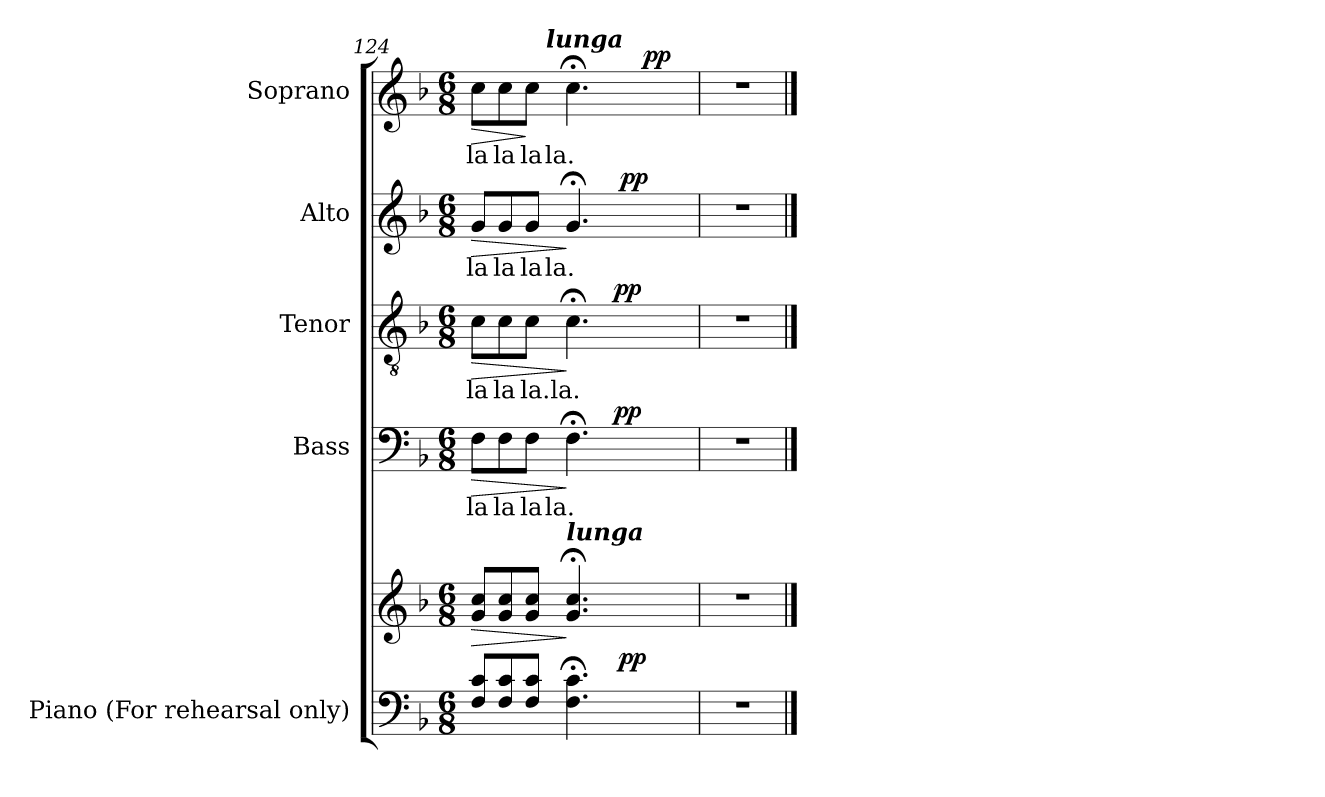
**kern	**text	**kern	**dynam	**kern	**text	**dynam	**kern	**text	**dynam	**kern	**text	**dynam	**kern	**text	**dynam
*part5	*part5	*part5	*part5	*part4	*part4	*part4	*part3	*part3	*part3	*part2	*part2	*part2	*part1	*part1	*part1
*staff6	*staff6	*staff5	*staff5/6	*staff4	*staff4	*staff4	*staff3	*staff3	*staff3	*staff2	*staff2	*staff2	*staff1	*staff1	*staff1
*I"Piano (For rehearsal only)	*	*	*	*I"Bass	*	*	*I"Tenor	*	*	*I"Alto	*	*	*I"Soprano	*	*
*I'Pno.	*	*	*	*I'B.	*	*	*I'T.	*	*	*I'A.	*	*	*I'S.	*	*
*clefF4	*	*clefG2	*	*clefF4	*	*	*clefGv2	*	*	*clefG2	*	*	*clefG2	*	*
*	*	*	*	*	*	*	*ITrd7c12	*	*	*	*	*	*	*	*
*k[b-]	*	*k[b-]	*	*k[b-]	*	*	*k[b-]	*	*	*k[b-]	*	*	*k[b-]	*	*
*F:	*	*F:	*	*F:	*	*	*F:	*	*	*F:	*	*	*F:	*	*
*M6/8	*	*M6/8	*	*M6/8	*	*	*M6/8	*	*	*M6/8	*	*	*M6/8	*	*
=124	=124	=124	=124	=124	=124	=124	=124	=124	=124	=124	=124	=124	=124	=124	=124
!	!	!	!LO:HP:b	!	!	!	!	!	!	!	!	!	!	!	!
!	!	!	!	!	!LO:LY:b:color=#000000	!LO:HP:b	!	!	!	!	!	!	!	!	!
!	!	!	!	!	!	!	!	!LO:LY:b:color=#000000	!LO:HP:b	!	!	!	!	!	!
!	!	!	!	!	!	!	!	!	!	!	!LO:LY:b:color=#000000	!LO:HP:b	!	!	!
!	!	!	!	!	!	!	!	!	!	!	!	!	!	!LO:LY:b:color=#000000	!LO:HP:b
*^	*	*	*	*^	*	*	*^	*	*	*^	*	*	*^	*	*
*	*	*	*	*	*	*	*	*	*	*	*	*	*	*	*	*	*	*^	*	*
8Fi/ 8ciL	2ryy	.	8gi/ 8cciL	>	8Fi\L	2ryy	la	>	8Ci\L	2ryy	la	>	8gi/L	2ryy	la	>	8cci\L	2ryy	4ryy	la	>
!	!	!	!	!	!	!	!LO:LY:b:color=#000000	!	!	!	!	!	!	!	!	!	!	!	!	!	!
!	!	!	!	!	!	!	!	!	!	!	!LO:LY:b:color=#000000	!	!	!	!	!	!	!	!	!	!
!	!	!	!	!	!	!	!	!	!	!	!	!	!	!	!LO:LY:b:color=#000000	!	!	!	!	!	!
!	!	!	!	!	!	!	!	!	!	!	!	!	!	!	!	!	!	!	!	!LO:LY:b:color=#000000	!
8Fi/ 8ci	.	.	8gi/ 8cci	.	8Fi\	.	la	.	8Ci\	.	la	.	8gi/	.	la	.	8cci\	.	.	la	.
!	!	!LO:LY:b:color=#000000	!	!	!	!	!	!	!	!	!	!	!	!	!	!	!	!	!	!	!
!	!	!	!	!	!	!	!LO:LY:b:color=#000000	!	!	!	!	!	!	!	!	!	!	!	!	!	!
!	!	!	!	!	!	!	!	!	!	!	!LO:LY:b:color=#000000	!	!	!	!	!	!	!	!	!	!
!	!	!	!	!	!	!	!	!	!	!	!	!	!	!	!LO:LY:b:color=#000000	!	!	!	!	!	!
!	!	!	!	!	!	!	!	!	!	!	!	!	!	!	!	!	!	!	!	!LO:LY:b:color=#000000	!
8Fi/ 8ciJ	.	.	8gi/ 8cciJ	.	8Fi\J	.	la	.	8Ci\J	.	la.	.	8gi/J	.	la	.	8cci\J	.	32ryy	la	]
.	.	.	.	.	.	.	.	.	.	.	.	.	.	.	.	.	.	.	64ryy	.	.
.	.	.	.	.	.	.	.	.	.	.	.	.	.	.	.	.	.	.	1024ryy	.	.
!	!	!	!	!	!	!	!	!	!	!	!	!	!	!	!	!	!	!	!LO:TX:a:Bi:t=lunga	!	!
.	.	.	.	.	.	.	.	.	.	.	.	.	.	.	.	.	.	.	4ryy	.	.
!	!	!	!	!	!	!	!LO:LY:b:color=#000000	!	!	!	!	!	!	!	!	!	!	!	!	!	!
!	!	!	!	!	!	!	!	!	!	!	!LO:LY:b:color=#000000	!	!	!	!	!	!	!	!	!	!
!	!	!	!	!	!	!	!	!	!	!	!	!	!	!	!LO:LY:b:color=#000000	!	!	!	!	!	!
!	!	!	!LO:TX:a:Bi:t=lunga	!	!	!	!	!	!	!	!	!	!	!	!	!	!	!	!	!	!
!	!	!	!	!	!	!	!	!	!	!	!	!	!	!	!	!	!	!	!	!LO:LY:b:color=#000000	!
4.Fi\; 4.ci;	.	.	4.gi/; 4.cci;	]	4.F;i\	.	la.	]	4.C;i\	.	la.	]	4.g;i/	.	la.	]	4.cc;i\	.	.	la.	.
.	32..ryy	.	.	.	.	32ryy	.	.	.	32ryy	.	.	.	32ryy	.	.	.	8ryy	.	.	.
.	.	.	.	.	.	64ryy	.	.	.	64ryy	.	.	.	64ryy	.	.	.	.	.	.	.
.	.	.	.	.	.	1024ryy	.	.	.	1024ryy	.	.	.	128ryy	.	.	.	.	.	.	.
.	.	.	.	.	.	8ryy	.	pp	.	8ryy	.	pp	.	.	.	.	.	.	8ryy	.	.
.	8ryy	.	.	pp	.	.	.	.	.	.	.	.	.	512ryy	.	.	.	.	.	.	.
.	.	.	.	.	.	.	.	.	.	.	.	.	.	8ryy	.	pp	.	.	.	.	.
.	.	.	.	.	.	.	.	.	.	.	.	.	.	.	.	.	.	256.ryy	.	.	.
.	.	.	.	.	.	.	.	.	.	.	.	.	.	.	.	.	.	16ryy	.	.	pp
.	.	.	.	.	.	16ryy	.	.	.	16ryy	.	.	.	.	.	.	.	.	16ryy	.	.
.	16ryy	.	.	.	.	.	.	.	.	.	.	.	.	.	.	.	.	.	.	.	.
.	.	.	.	.	.	.	.	.	.	.	.	.	.	16ryy	.	.	.	.	.	.	.
.	.	.	.	.	.	.	.	.	.	.	.	.	.	.	.	.	.	32ryy	.	.	.
.	.	.	.	.	.	.	.	.	.	.	.	.	.	.	.	.	.	64ryy	.	.	.
.	.	.	.	.	.	128...ryy	.	.	.	128...ryy	.	.	.	.	.	.	.	.	128...ryy	.	.
.	.	.	.	.	.	.	.	.	.	.	.	.	.	.	.	.	.	128ryy	.	.	.
.	128ryy	.	.	.	.	.	.	.	.	.	.	.	.	.	.	.	.	.	.	.	.
.	.	.	.	.	.	.	.	.	.	.	.	.	.	256.ryy	.	.	.	.	.	.	.
.	.	.	.	.	.	.	.	.	.	.	.	.	.	.	.	.	.	512ryy	.	.	.
=125	=125	=125	=125	=125	=125	=125	=125	=125	=125	=125	=125	=125	=125	=125	=125	=125	=125	=125	=125	=125	=125
!LO:N:vis=1	!	!	!LO:N:vis=1	!	!LO:N:vis=1	!	!	!	!LO:N:vis=1	!	!	!	!LO:N:vis=1	!	!	!	!LO:N:vis=1	!	!	!	!
*	*	*	*	*	*v	*v	*	*	*	*	*	*	*v	*v	*	*	*v	*v	*v	*	*
*v	*v	*	*	*	*	*	*	*v	*v	*	*	*	*	*	*	*	*
2.r	.	2.r	.	2.r	.	.	2.r	.	.	2.r	.	.	2.r	.	.
==	==	==	==	==	==	==	==	==	==	==	==	==	==	==	==
*-	*-	*-	*-	*-	*-	*-	*-	*-	*-	*-	*-	*-	*-	*-	*-
